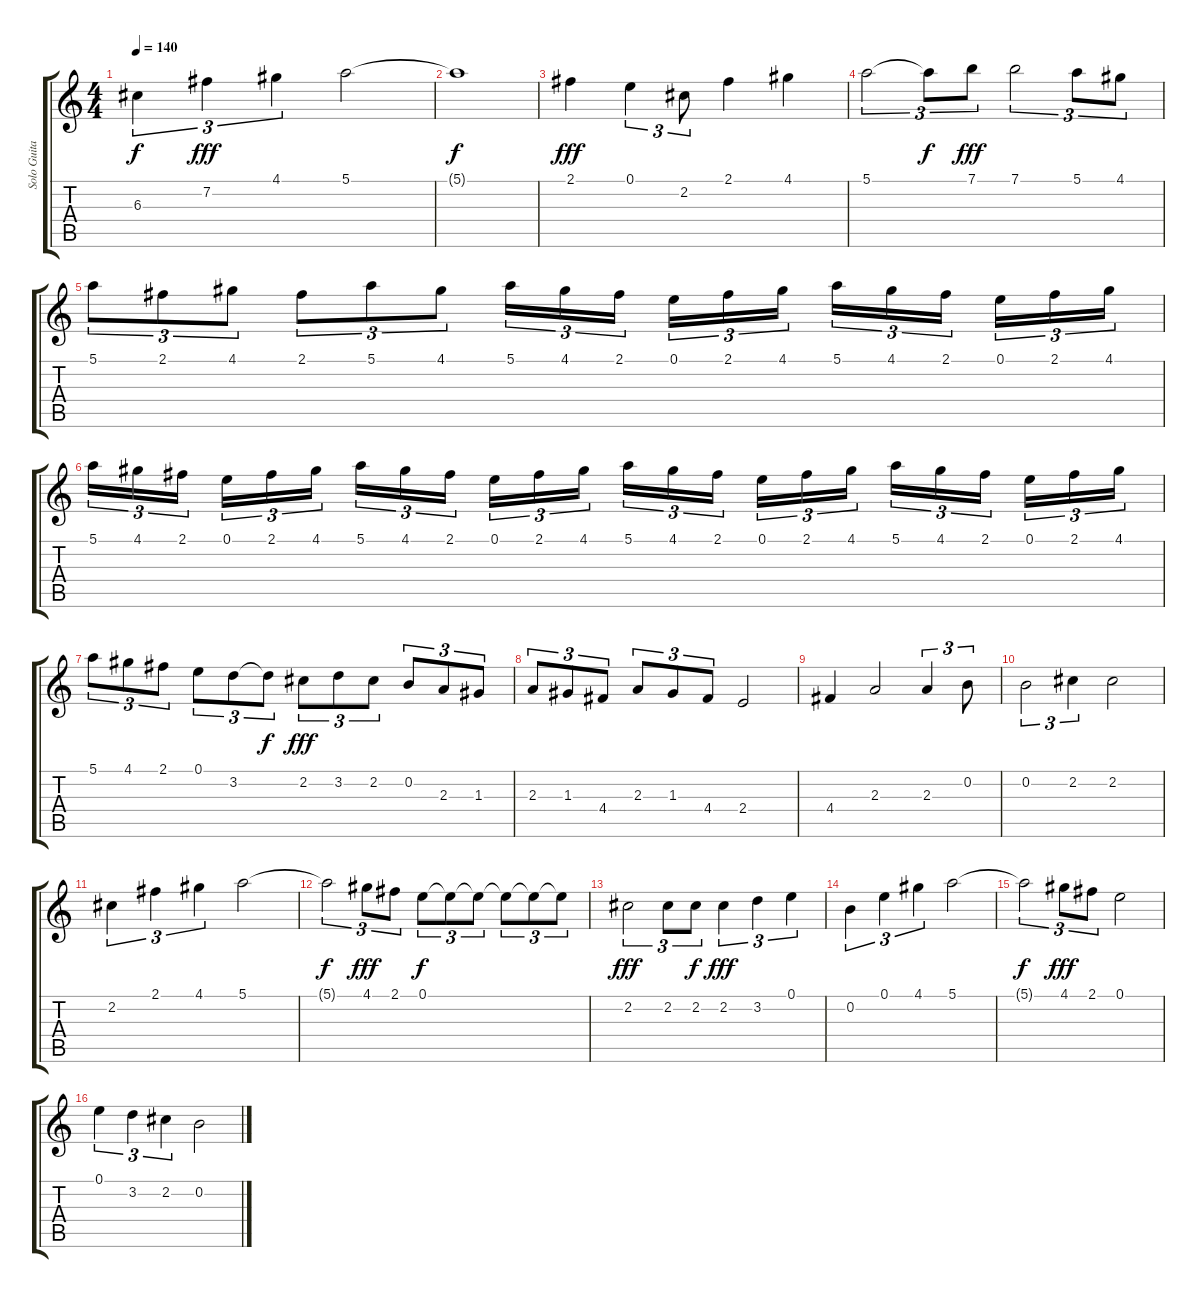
\track ("Solo Guitar" "Solo Guita") {solo instrument distortionguitar}
\staff {score tabs}
\tuning (E4 B3 G3 D3 A2 E2) {hide}
\ts (4 4)
\tempo 140
\clef g2
\ks c
6.3.4{tu (3 2) dy f} 7.2.4{tu (3 2) dy fff} 4.1.4{tu (3 2)} 5.1.2 |
5.1{t}.1{dy f} |
2.1.4{dy fff} 0.1.4{tu (3 2)} 2.2.8{tu (3 2)} 2.1.4 4.1.4 |
5.1.2{tu (3 2)} 5.1{t}.8{tu (3 2) dy f} 7.1.8{tu (3 2) dy fff} 7.1.2{tu (3 2)} 5.1.8{tu (3 2)} 4.1.8{tu (3 2)} |
5.1.8{tu (3 2)} 2.1.8{tu (3 2)} 4.1.8{tu (3 2)} 2.1.8{tu (3 2)} 5.1.8{tu (3 2)} 4.1.8{tu (3 2)} 5.1.16{tu (3 2)} 4.1.16{tu (3 2)} 2.1.16{tu (3 2) beam splitsecondary} 0.1.16{tu (3 2)} 2.1.16{tu (3 2)} 4.1.16{tu (3 2)} 5.1.16{tu (3 2)} 4.1.16{tu (3 2)} 2.1.16{tu (3 2) beam splitsecondary} 0.1.16{tu (3 2)} 2.1.16{tu (3 2)} 4.1.16{tu (3 2)} |
5.1.16{tu (3 2)} 4.1.16{tu (3 2)} 2.1.16{tu (3 2) beam splitsecondary} 0.1.16{tu (3 2)} 2.1.16{tu (3 2)} 4.1.16{tu (3 2)} 5.1.16{tu (3 2)} 4.1.16{tu (3 2)} 2.1.16{tu (3 2) beam splitsecondary} 0.1.16{tu (3 2)} 2.1.16{tu (3 2)} 4.1.16{tu (3 2)} 5.1.16{tu (3 2)} 4.1.16{tu (3 2)} 2.1.16{tu (3 2) beam splitsecondary} 0.1.16{tu (3 2)} 2.1.16{tu (3 2)} 4.1.16{tu (3 2)} 5.1.16{tu (3 2)} 4.1.16{tu (3 2)} 2.1.16{tu (3 2) beam splitsecondary} 0.1.16{tu (3 2)} 2.1.16{tu (3 2)} 4.1.16{tu (3 2)} |
5.1.8{tu (3 2)} 4.1.8{tu (3 2)} 2.1.8{tu (3 2)} 0.1.8{tu (3 2)} 3.2.8{tu (3 2)} 3.2{t}.8{tu (3 2) dy f} 2.2.8{tu (3 2) dy fff} 3.2.8{tu (3 2)} 2.2.8{tu (3 2)} 0.2.8{tu (3 2)} 2.3.8{tu (3 2)} 1.3.8{tu (3 2)} |
2.3.8{tu (3 2)} 1.3.8{tu (3 2)} 4.4.8{tu (3 2)} 2.3.8{tu (3 2)} 1.3.8{tu (3 2)} 4.4.8{tu (3 2)} 2.4.2 |
4.4.4{volume 12} 2.3.2 2.3.4{tu (3 2)} 0.2.8{tu (3 2) volume 11} |
0.2.2{tu (3 2)} 2.2.4{tu (3 2)} 2.2.2 |
2.2.4{tu (3 2) volume 10} 2.1.4{tu (3 2)} 4.1.4{tu (3 2)} 5.1.2 |
5.1{t}.2{tu (3 2) dy f} 4.1.8{tu (3 2) dy fff volume 9} 2.1.8{tu (3 2)} 0.1.8{tu (3 2) dy f} 0.1{t}.8{tu (3 2)} 0.1{t}.8{tu (3 2)} 0.1{t}.8{tu (3 2)} 0.1{t}.8{tu (3 2)} 0.1{t}.8{tu (3 2)} |
2.2.2{tu (3 2) dy fff volume 8} 2.2.8{tu (3 2)} 2.2.8{tu (3 2) dy f} 2.2.4{tu (3 2) dy fff} 3.2.4{tu (3 2)} 0.1.4{tu (3 2) volume 7} |
0.2.4{tu (3 2)} 0.1.4{tu (3 2)} 4.1.4{tu (3 2)} 5.1.2 |
5.1{t}.2{tu (3 2) dy f} 4.1.8{tu (3 2) dy fff volume 6} 2.1.8{tu (3 2)} 0.1.2 |
0.1.4{tu (3 2) volume 5} 3.2.4{tu (3 2)} 2.2.4{tu (3 2)} 0.2.2
